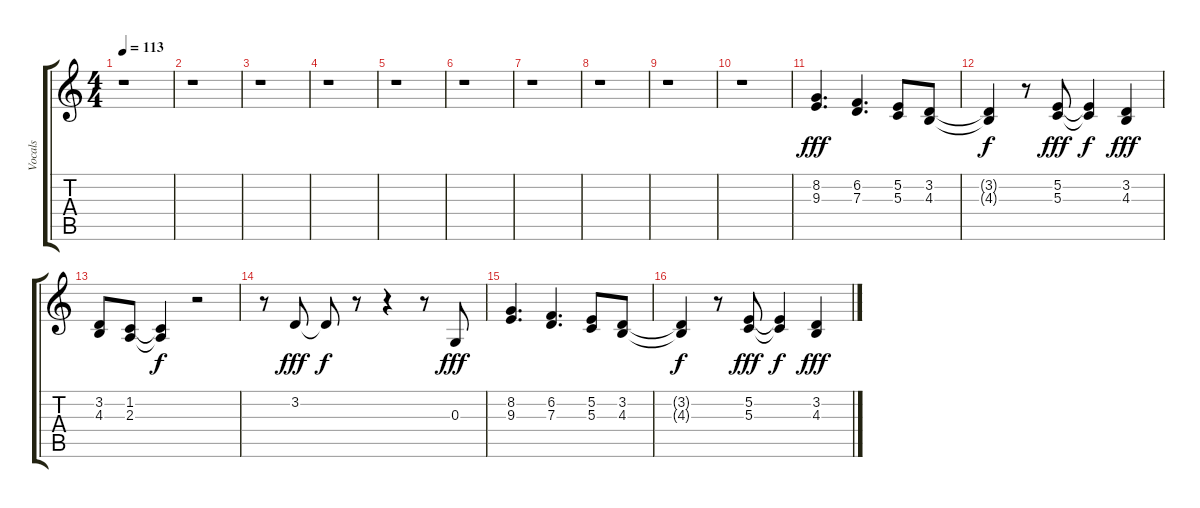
\track ("Vocals" "Vocals") {instrument lead6voice}
\staff {score tabs}
\tuning (E4 B3 G3 D3 A2 E2) {hide}
\ts (4 4)
\tempo 113
\clef g2
\ks c
r.1{dy f} |
r.1 |
r.1 |
r.1 |
r.1 |
r.1 |
r.1 |
r.1 |
r.1 |
r.1 |
(8.2 9.3).4{d dy fff} (6.2 7.3).4{d} (5.2 5.3).8 (3.2 4.3).8 |
(3.2{t} 4.3{t}).4{dy f} r.8 (5.2 5.3).8{dy fff} (5.2{t} 5.3{t}).4{dy f} (3.2 4.3).4{dy fff} |
(3.2 4.3).8 (1.2 2.3).8 (1.2{t} 2.3{t}).4{dy f} r.2 |
r.8 3.2.8{dy fff} 3.2{t}.8{dy f} r.8 r.4 r.8 0.3.8{dy fff} |
(8.2 9.3).4{d} (6.2 7.3).4{d} (5.2 5.3).8 (3.2 4.3).8 |
(3.2{t} 4.3{t}).4{dy f} r.8 (5.2 5.3).8{dy fff} (5.2{t} 5.3{t}).4{dy f} (3.2 4.3).4{dy fff}
